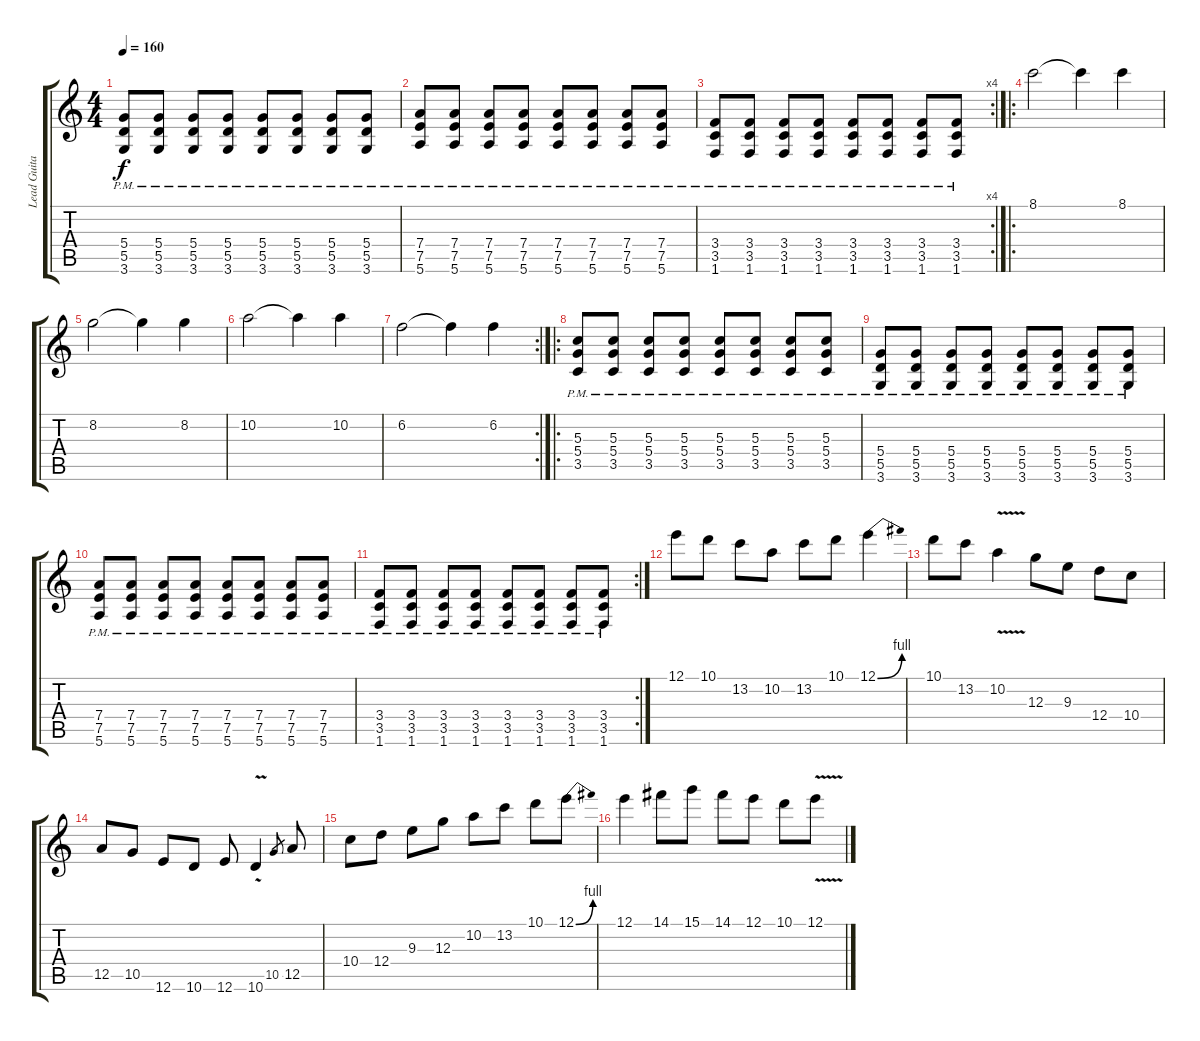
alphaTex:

\track ("Lead Guitar" "Lead Guita") {instrument distortionguitar}
\staff {score tabs}
\tuning (E4 B3 G3 D3 A2 E2) {hide}
\ts (4 4)
\tempo 160
\clef g2
\ks c
(5.4{pm} 5.5{pm} 3.6{pm}).8{dy f} (5.4{pm} 5.5{pm} 3.6{pm}).8 (5.4{pm} 5.5{pm} 3.6{pm}).8 (5.4{pm} 5.5{pm} 3.6{pm}).8 (5.4{pm} 5.5{pm} 3.6{pm}).8 (5.4{pm} 5.5{pm} 3.6{pm}).8 (5.4{pm} 5.5{pm} 3.6{pm}).8 (5.4{pm} 5.5{pm} 3.6{pm}).8 |
(7.4{pm} 7.5{pm} 5.6{pm}).8 (7.4{pm} 7.5{pm} 5.6{pm}).8 (7.4{pm} 7.5{pm} 5.6{pm}).8 (7.4{pm} 7.5{pm} 5.6{pm}).8 (7.4{pm} 7.5{pm} 5.6{pm}).8 (7.4{pm} 7.5{pm} 5.6{pm}).8 (7.4{pm} 7.5{pm} 5.6{pm}).8 (7.4{pm} 7.5{pm} 5.6{pm}).8 |
\rc 4
(3.4{pm} 3.5{pm} 1.6{pm}).8 (3.4{pm} 3.5{pm} 1.6{pm}).8 (3.4{pm} 3.5{pm} 1.6{pm}).8 (3.4{pm} 3.5{pm} 1.6{pm}).8 (3.4{pm} 3.5{pm} 1.6{pm}).8 (3.4{pm} 3.5{pm} 1.6{pm}).8 (3.4{pm} 3.5{pm} 1.6{pm}).8 (3.4{pm} 3.5{pm} 1.6{pm}).8 |
\ro
8.1.2 8.1{t}.4 8.1.4 |
8.2.2 8.2{t}.4 8.2.4 |
10.2.2 10.2{t}.4 10.2.4 |
\rc 2
6.2.2 6.2{t}.4 6.2.4 |
\ro
(5.3{pm} 5.4{pm} 3.5{pm}).8 (5.3{pm} 5.4{pm} 3.5{pm}).8 (5.3{pm} 5.4{pm} 3.5{pm}).8 (5.3{pm} 5.4{pm} 3.5{pm}).8 (5.3{pm} 5.4{pm} 3.5{pm}).8 (5.3{pm} 5.4{pm} 3.5{pm}).8 (5.3{pm} 5.4{pm} 3.5{pm}).8 (5.3{pm} 5.4{pm} 3.5{pm}).8 |
(5.4{pm} 5.5{pm} 3.6{pm}).8 (5.4{pm} 5.5{pm} 3.6{pm}).8 (5.4{pm} 5.5{pm} 3.6{pm}).8 (5.4{pm} 5.5{pm} 3.6{pm}).8 (5.4{pm} 5.5{pm} 3.6{pm}).8 (5.4{pm} 5.5{pm} 3.6{pm}).8 (5.4{pm} 5.5{pm} 3.6{pm}).8 (5.4{pm} 5.5{pm} 3.6{pm}).8 |
(7.4{pm} 7.5{pm} 5.6{pm}).8 (7.4{pm} 7.5{pm} 5.6{pm}).8 (7.4{pm} 7.5{pm} 5.6{pm}).8 (7.4{pm} 7.5{pm} 5.6{pm}).8 (7.4{pm} 7.5{pm} 5.6{pm}).8 (7.4{pm} 7.5{pm} 5.6{pm}).8 (7.4{pm} 7.5{pm} 5.6{pm}).8 (7.4{pm} 7.5{pm} 5.6{pm}).8 |
\rc 2
(3.4{pm} 3.5{pm} 1.6{pm}).8 (3.4{pm} 3.5{pm} 1.6{pm}).8 (3.4{pm} 3.5{pm} 1.6{pm}).8 (3.4{pm} 3.5{pm} 1.6{pm}).8 (3.4{pm} 3.5{pm} 1.6{pm}).8 (3.4{pm} 3.5{pm} 1.6{pm}).8 (3.4{pm} 3.5{pm} 1.6{pm}).8 (3.4{pm} 3.5{pm} 1.6{pm}).8 |
12.1.8 10.1.8 13.2.8 10.2.8 13.2.8 10.1.8 12.1{be (bend 0 0 60 4)}.4 |
10.1.8 13.2.8 10.2{v}.4 12.3.8 9.3.8 12.4.8 10.4.8 |
12.5.8 10.5.8 12.6.8 10.6.8 12.6.8 10.6{v}.4 10.5.8{gr} 12.5.8 |
10.4.8 12.4.8 9.3.8 12.3.8 10.2.8 13.2.8 10.1.8 12.1{be (bend 0 0 60 4)}.8 |
12.1.4 14.1.8 15.1.8 14.1.8 12.1.8 10.1.8 12.1{v}.8
